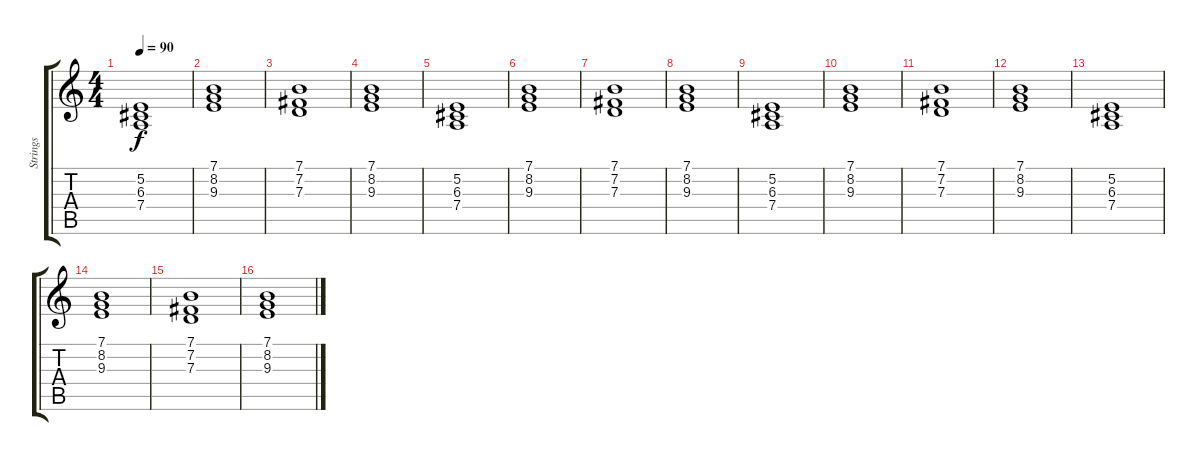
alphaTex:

\track ("Strings" "Strings") {instrument stringensemble1}
\staff {score tabs}
\tuning (E4 B3 G3 D3 A2 E2) {hide}
\ts (4 4)
\tempo 90
\clef g2
\ks c
(5.2 6.3 7.4).1{dy f} |
(7.1 8.2 9.3).1 |
(7.1 7.2 7.3).1 |
(7.1 8.2 9.3).1 |
(5.2 6.3 7.4).1 |
(7.1 8.2 9.3).1 |
(7.1 7.2 7.3).1 |
(7.1 8.2 9.3).1 |
(5.2 6.3 7.4).1 |
(7.1 8.2 9.3).1 |
(7.1 7.2 7.3).1 |
(7.1 8.2 9.3).1 |
(5.2 6.3 7.4).1 |
(7.1 8.2 9.3).1 |
(7.1 7.2 7.3).1 |
(7.1 8.2 9.3).1
